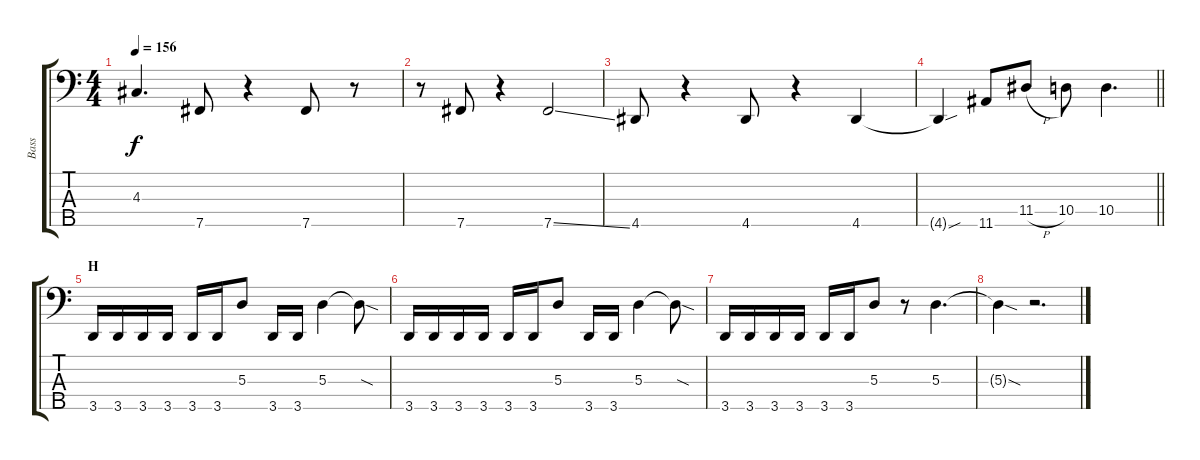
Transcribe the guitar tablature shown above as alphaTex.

\track ("Bass" "Bass") {instrument electricbassfinger}
\staff {score tabs}
\tuning (G2 D2 A1 E1 B0) {hide}
\ts (4 4)
\tempo 156
\clef f4
\ks c
4.3.4{d dy f} 7.5.8 r.4 7.5.8 r.8 |
r.8 7.5.8 r.4 7.5{ss}.2 |
4.5.8 r.4 4.5.8 r.4 4.5.4 |
\barLineRight lightlight
4.5{sou t}.4 11.5.8 11.4{h}.8 10.4.8 10.4.4{d} |
\section ("" "H")
3.5.16 3.5.16 3.5.16 3.5.16 3.5.16 3.5.16 5.3.8 3.5.16 3.5.16 5.3.4 5.3{sod t}.8 |
3.5.16 3.5.16 3.5.16 3.5.16 3.5.16 3.5.16 5.3.8 3.5.16 3.5.16 5.3.4 5.3{sod t}.8 |
3.5.16 3.5.16 3.5.16 3.5.16 3.5.16 3.5.16 5.3.8 r.8 5.3.4{d} |
5.3{sod t}.4 r.2{d}
